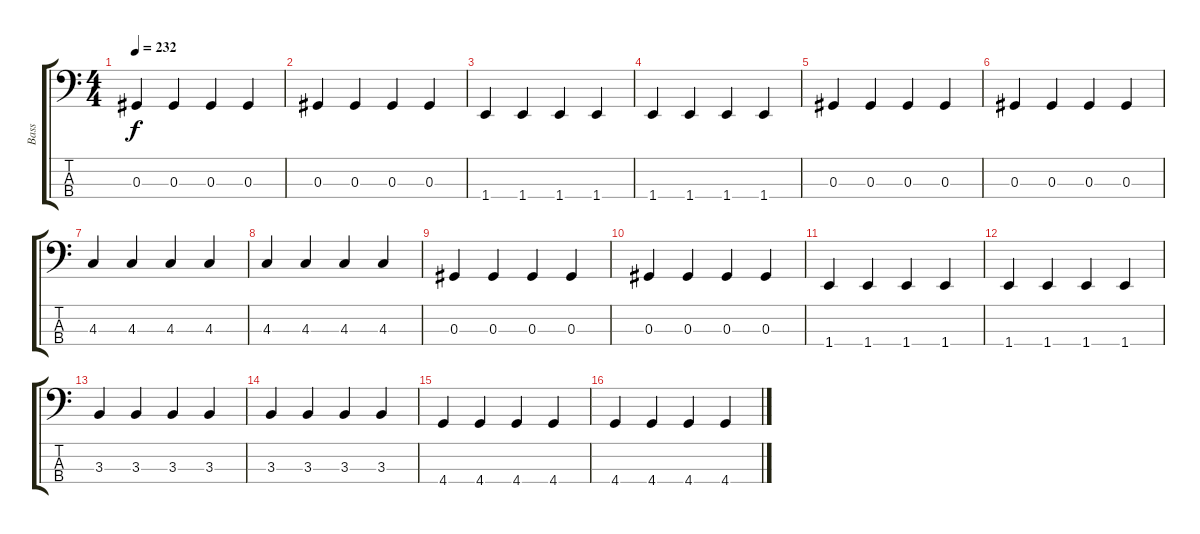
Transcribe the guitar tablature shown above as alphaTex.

\track ("Bass" "Bass") {instrument electricbasspick}
\staff {score tabs}
\tuning (Gb2 Db2 Ab1 Eb1) {hide}
\ts (4 4)
\tempo 232
\clef f4
\ks c
0.3.4{dy f} 0.3.4 0.3.4 0.3.4 |
0.3.4 0.3.4 0.3.4 0.3.4 |
1.4.4 1.4.4 1.4.4 1.4.4 |
1.4.4 1.4.4 1.4.4 1.4.4 |
0.3.4 0.3.4 0.3.4 0.3.4 |
0.3.4 0.3.4 0.3.4 0.3.4 |
4.3.4 4.3.4 4.3.4 4.3.4 |
4.3.4 4.3.4 4.3.4 4.3.4 |
0.3.4 0.3.4 0.3.4 0.3.4 |
0.3.4 0.3.4 0.3.4 0.3.4 |
1.4.4 1.4.4 1.4.4 1.4.4 |
1.4.4 1.4.4 1.4.4 1.4.4 |
3.3.4 3.3.4 3.3.4 3.3.4 |
3.3.4 3.3.4 3.3.4 3.3.4 |
4.4.4 4.4.4 4.4.4 4.4.4 |
4.4.4 4.4.4 4.4.4 4.4.4
